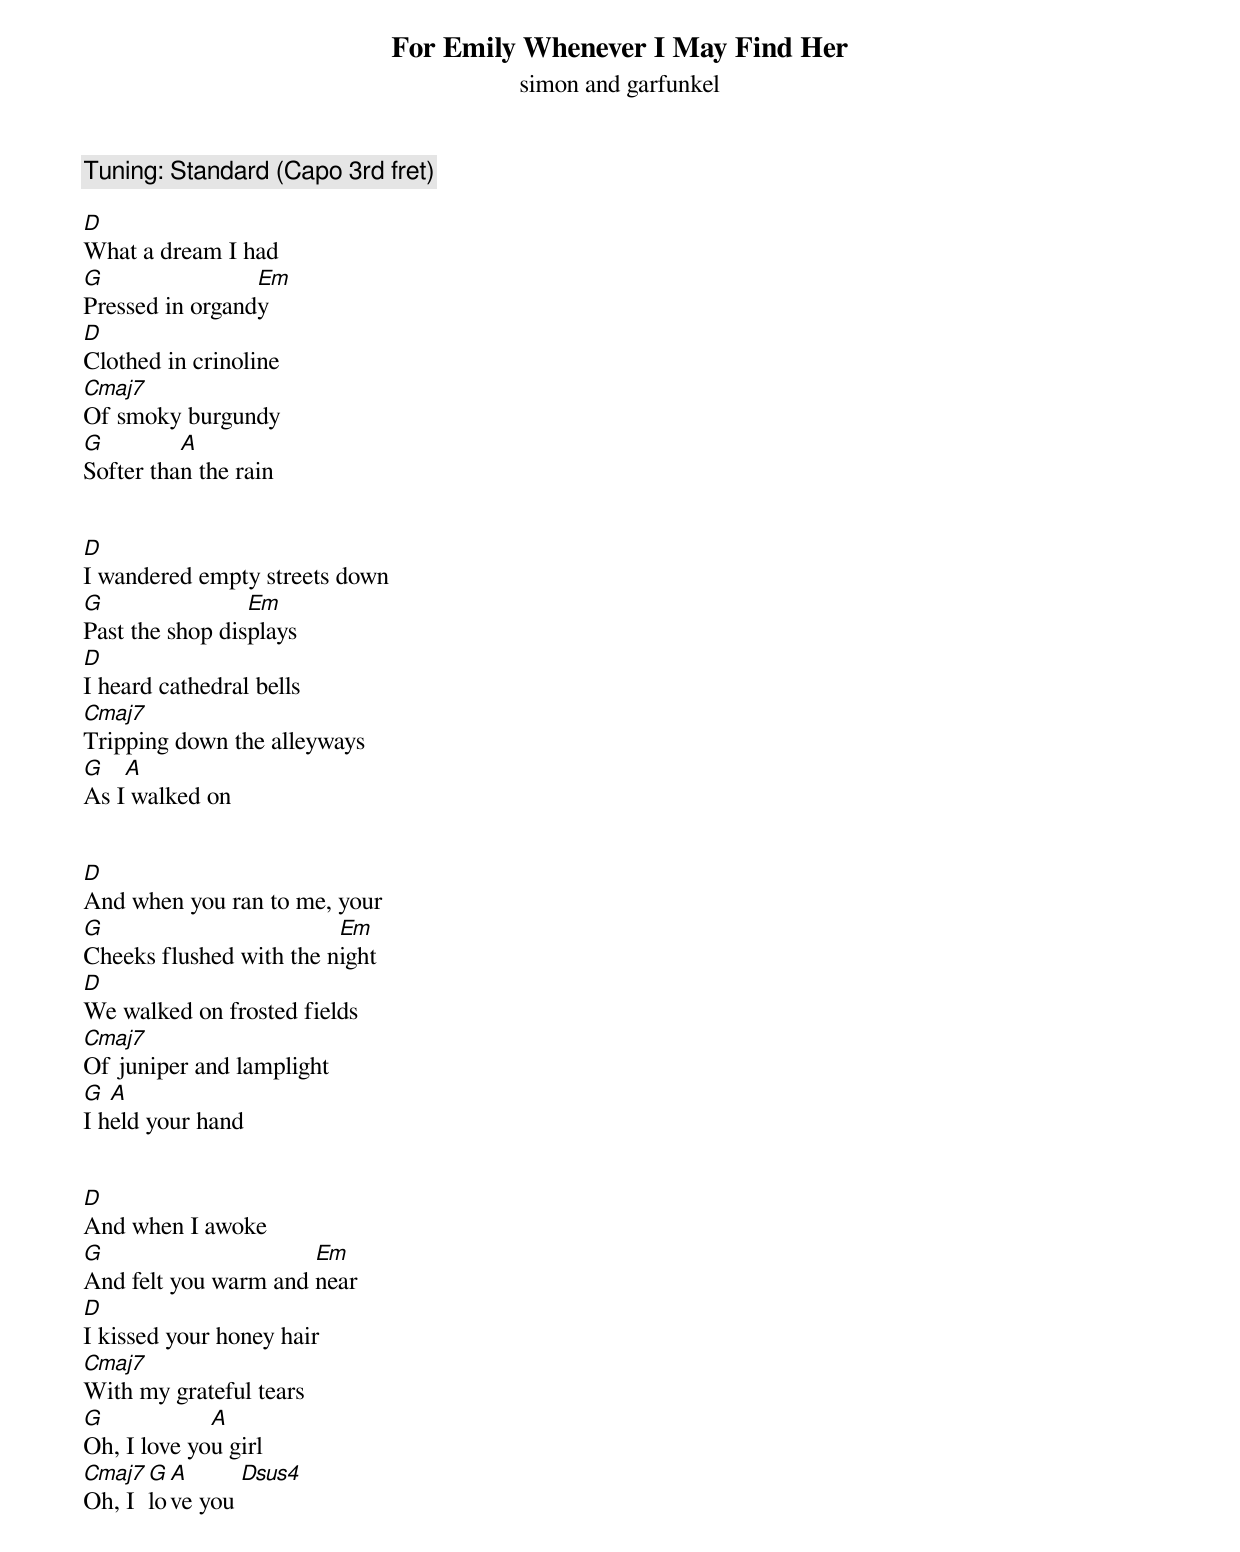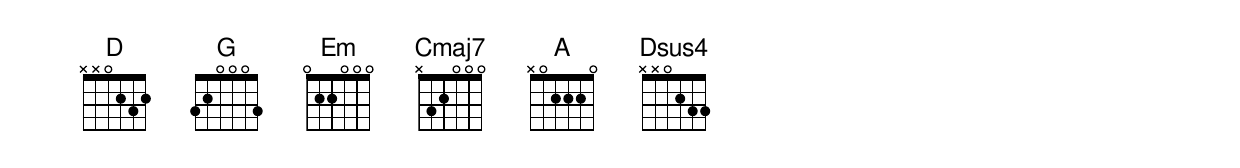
{title: For Emily Whenever I May Find Her}
{subtitle: simon and garfunkel}

{c:Tuning: Standard (Capo 3rd fret)}

[D]What a dream I had
[G]Pressed in organd[Em]y
[D]Clothed in crinoline
[Cmaj7]Of smoky burgundy
[G]Softer tha[A]n the rain


[D]I wandered empty streets down
[G]Past the shop dis[Em]plays
[D]I heard cathedral bells
[Cmaj7]Tripping down the alleyways
[G]As I[A] walked on


[D]And when you ran to me, your
[G]Cheeks flushed with the n[Em]ight
[D]We walked on frosted fields
[Cmaj7]Of juniper and lamplight
[G]I h[A]eld your hand


[D]And when I awoke
[G]And felt you warm and [Em]near
[D]I kissed your honey hair
[Cmaj7]With my grateful tears
[G]Oh, I love yo[A]u girl
[Cmaj7]Oh, I [G]lo[A]ve you [Dsus4]

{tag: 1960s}
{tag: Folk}
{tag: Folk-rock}
